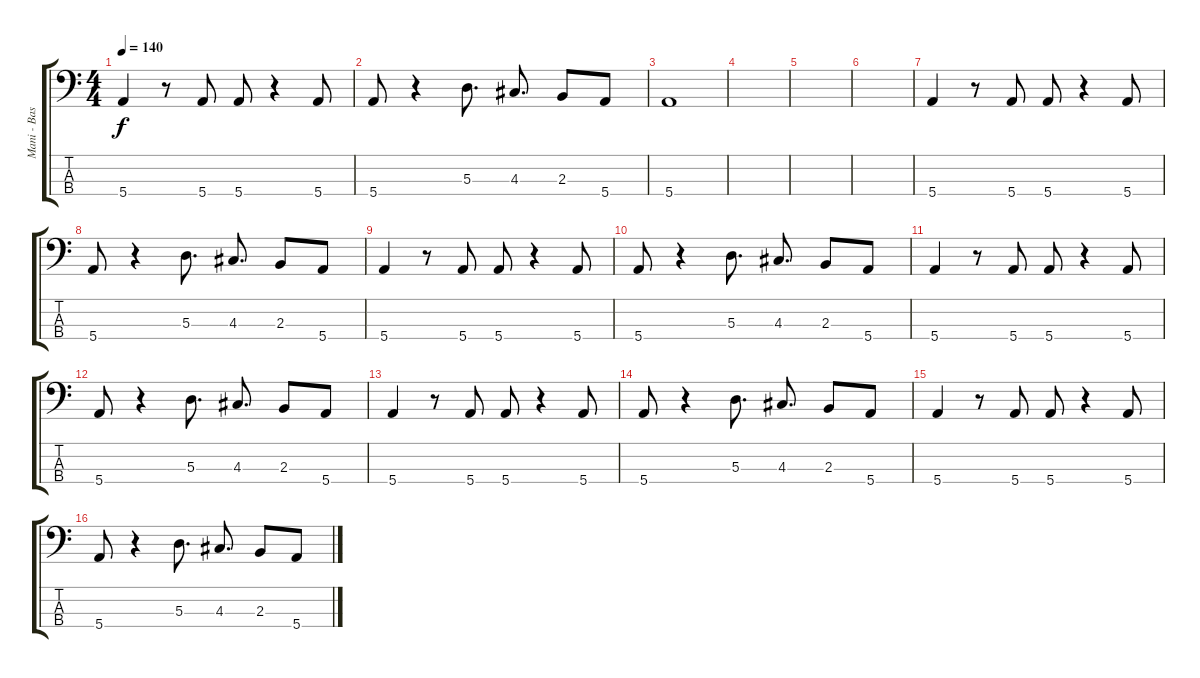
\track ("Mani - Bass" "Mani - Bas") {instrument electricbassfinger}
\staff {score tabs}
\tuning (G2 D2 A1 E1) {hide}
\ts (4 4)
\tempo 140
\clef f4
\ks c
5.4.4{dy f} r.8 5.4.8 5.4.8 r.4 5.4.8 |
5.4.8 r.4 5.3.8{d} 4.3.8{d} 2.3.8 5.4.8 |
5.4.1 |
|
|
|
5.4.4 r.8 5.4.8 5.4.8 r.4 5.4.8 |
5.4.8 r.4 5.3.8{d} 4.3.8{d} 2.3.8 5.4.8 |
5.4.4 r.8 5.4.8 5.4.8 r.4 5.4.8 |
5.4.8 r.4 5.3.8{d} 4.3.8{d} 2.3.8 5.4.8 |
5.4.4 r.8 5.4.8 5.4.8 r.4 5.4.8 |
5.4.8 r.4 5.3.8{d} 4.3.8{d} 2.3.8 5.4.8 |
5.4.4 r.8 5.4.8 5.4.8 r.4 5.4.8 |
5.4.8 r.4 5.3.8{d} 4.3.8{d} 2.3.8 5.4.8 |
5.4.4 r.8 5.4.8 5.4.8 r.4 5.4.8 |
5.4.8 r.4 5.3.8{d} 4.3.8{d} 2.3.8 5.4.8
